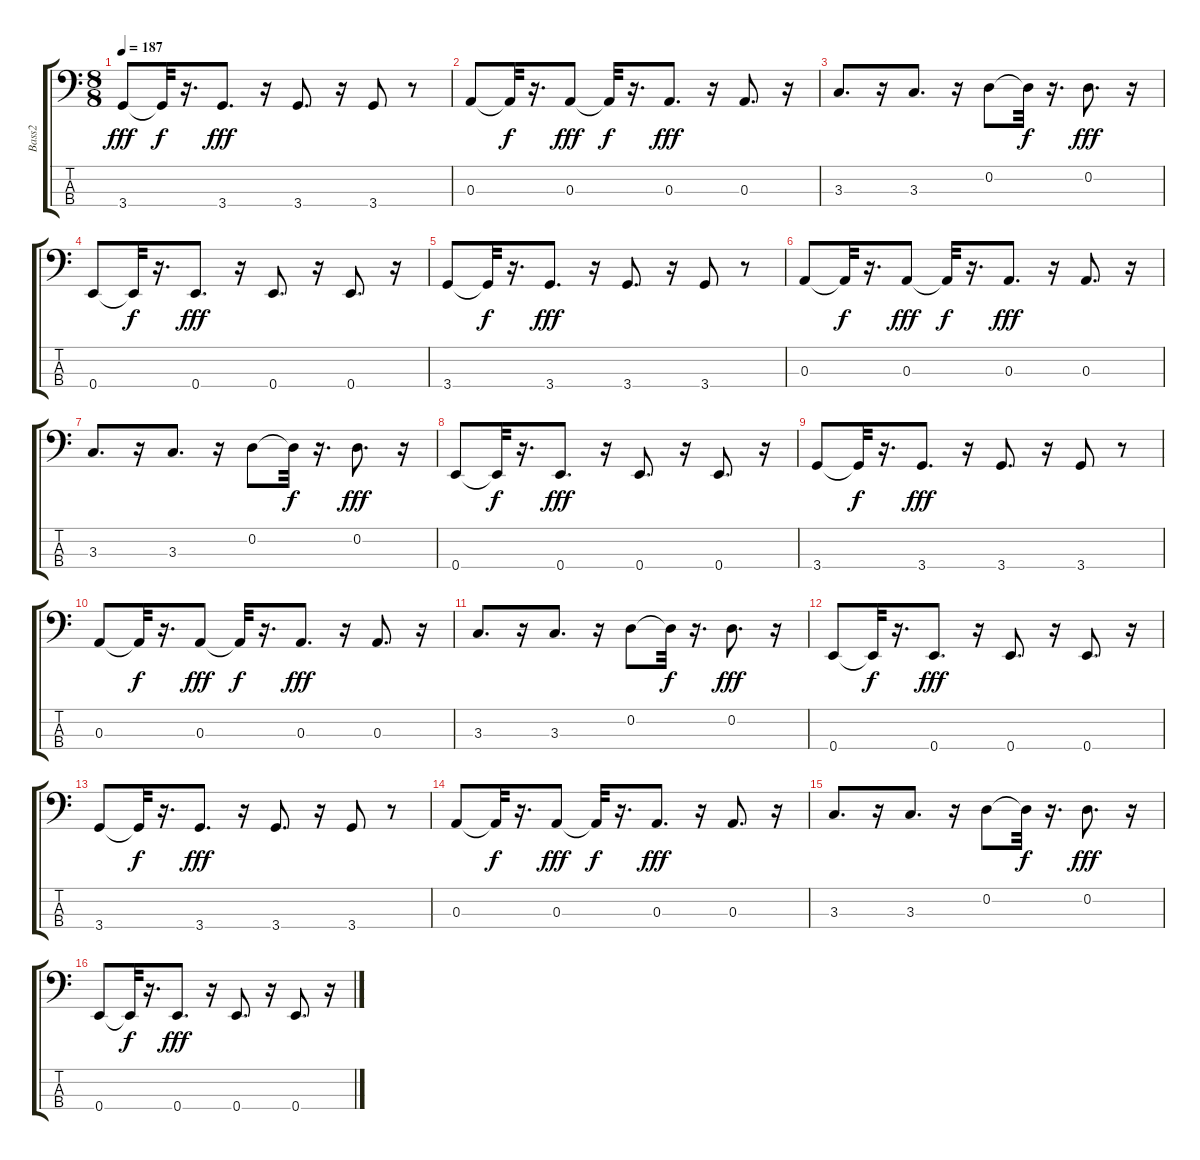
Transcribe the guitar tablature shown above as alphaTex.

\track ("Bass2" "Bass2") {instrument electricbasspick}
\staff {score tabs}
\tuning (G2 D2 A1 E1) {hide}
\ts (8 8)
\tempo 187
\clef f4
\ks c
3.4.8{dy fff} 3.4{t}.32{dy f} r.16{d} 3.4.8{d dy fff} r.16 3.4.8{d} r.16 3.4.8 r.8 |
0.3.8 0.3{t}.32{dy f} r.16{d} 0.3.8{dy fff} 0.3{t}.32{dy f} r.16{d} 0.3.8{d dy fff} r.16 0.3.8{d} r.16 |
3.3.8{d} r.16 3.3.8{d} r.16 0.2.8 0.2{t}.32{dy f} r.16{d} 0.2.8{d dy fff} r.16 |
0.4.8 0.4{t}.32{dy f} r.16{d} 0.4.8{d dy fff} r.16 0.4.8{d} r.16 0.4.8{d} r.16 |
3.4.8 3.4{t}.32{dy f} r.16{d} 3.4.8{d dy fff} r.16 3.4.8{d} r.16 3.4.8 r.8 |
0.3.8 0.3{t}.32{dy f} r.16{d} 0.3.8{dy fff} 0.3{t}.32{dy f} r.16{d} 0.3.8{d dy fff} r.16 0.3.8{d} r.16 |
3.3.8{d} r.16 3.3.8{d} r.16 0.2.8 0.2{t}.32{dy f} r.16{d} 0.2.8{d dy fff} r.16 |
0.4.8 0.4{t}.32{dy f} r.16{d} 0.4.8{d dy fff} r.16 0.4.8{d} r.16 0.4.8{d} r.16 |
3.4.8 3.4{t}.32{dy f} r.16{d} 3.4.8{d dy fff} r.16 3.4.8{d} r.16 3.4.8 r.8 |
0.3.8 0.3{t}.32{dy f} r.16{d} 0.3.8{dy fff} 0.3{t}.32{dy f} r.16{d} 0.3.8{d dy fff} r.16 0.3.8{d} r.16 |
3.3.8{d} r.16 3.3.8{d} r.16 0.2.8 0.2{t}.32{dy f} r.16{d} 0.2.8{d dy fff} r.16 |
0.4.8 0.4{t}.32{dy f} r.16{d} 0.4.8{d dy fff} r.16 0.4.8{d} r.16 0.4.8{d} r.16 |
3.4.8 3.4{t}.32{dy f} r.16{d} 3.4.8{d dy fff} r.16 3.4.8{d} r.16 3.4.8 r.8 |
0.3.8 0.3{t}.32{dy f} r.16{d} 0.3.8{dy fff} 0.3{t}.32{dy f} r.16{d} 0.3.8{d dy fff} r.16 0.3.8{d} r.16 |
3.3.8{d} r.16 3.3.8{d} r.16 0.2.8 0.2{t}.32{dy f} r.16{d} 0.2.8{d dy fff} r.16 |
0.4.8 0.4{t}.32{dy f} r.16{d} 0.4.8{d dy fff} r.16 0.4.8{d} r.16 0.4.8{d} r.16
